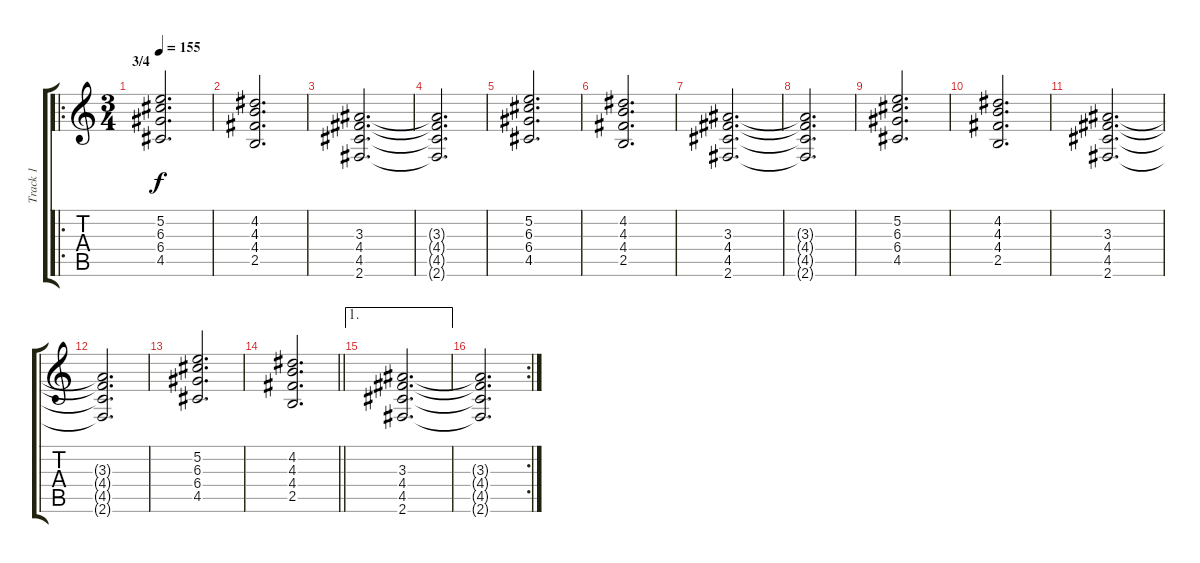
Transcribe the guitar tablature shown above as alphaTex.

\track ("Track 1" "Track 1") {instrument distortionguitar}
\staff {score tabs}
\tuning (E4 B3 G3 D3 A2 E2) {hide}
\ro
\ts (3 4)
\section ("" "3/4")
\tempo 155
\clef g2
\ks c
(5.2 6.3 6.4 4.5).2{d dy f volume 13 instrument electricguitarclean} |
(4.2 4.3 4.4 2.5).2{d} |
(3.3 4.4 4.5 2.6).2{d} |
(3.3{t} 4.4{t} 4.5{t} 2.6{t}).2{d} |
(5.2 6.3 6.4 4.5).2{d} |
(4.2 4.3 4.4 2.5).2{d} |
(3.3 4.4 4.5 2.6).2{d} |
(3.3{t} 4.4{t} 4.5{t} 2.6{t}).2{d} |
(5.2 6.3 6.4 4.5).2{d} |
(4.2 4.3 4.4 2.5).2{d} |
(3.3 4.4 4.5 2.6).2{d} |
(3.3{t} 4.4{t} 4.5{t} 2.6{t}).2{d} |
(5.2 6.3 6.4 4.5).2{d} |
\barLineRight lightlight
(4.2 4.3 4.4 2.5).2{d} |
\ae 1
(3.3 4.4 4.5 2.6).2{d} |
\rc 2
(3.3{t} 4.4{t} 4.5{t} 2.6{t}).2{d}
